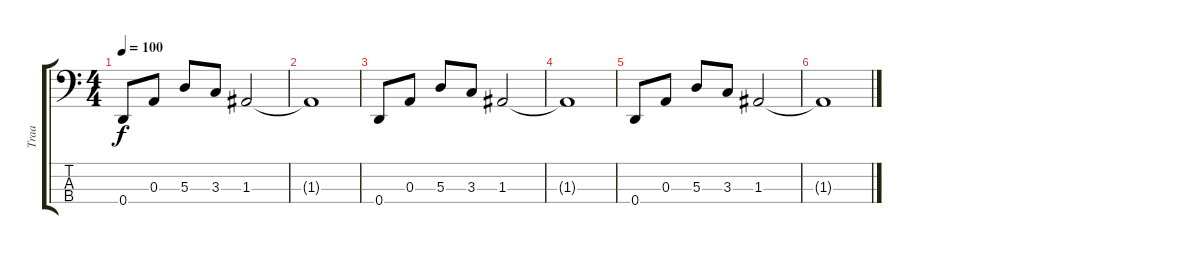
\track ("Traa" "Traa") {instrument electricbassfinger}
\staff {score tabs}
\tuning (G2 D2 A1 D1) {hide}
\ts (4 4)
\tempo 100
\clef f4
\ks c
0.4.8{dy f} 0.3.8 5.3.8 3.3.8 1.3.2 |
1.3{t}.1 |
0.4.8 0.3.8 5.3.8 3.3.8 1.3.2 |
1.3{t}.1 |
0.4.8{volume 0} 0.3.8 5.3.8 3.3.8 1.3.2 |
1.3{t}.1
